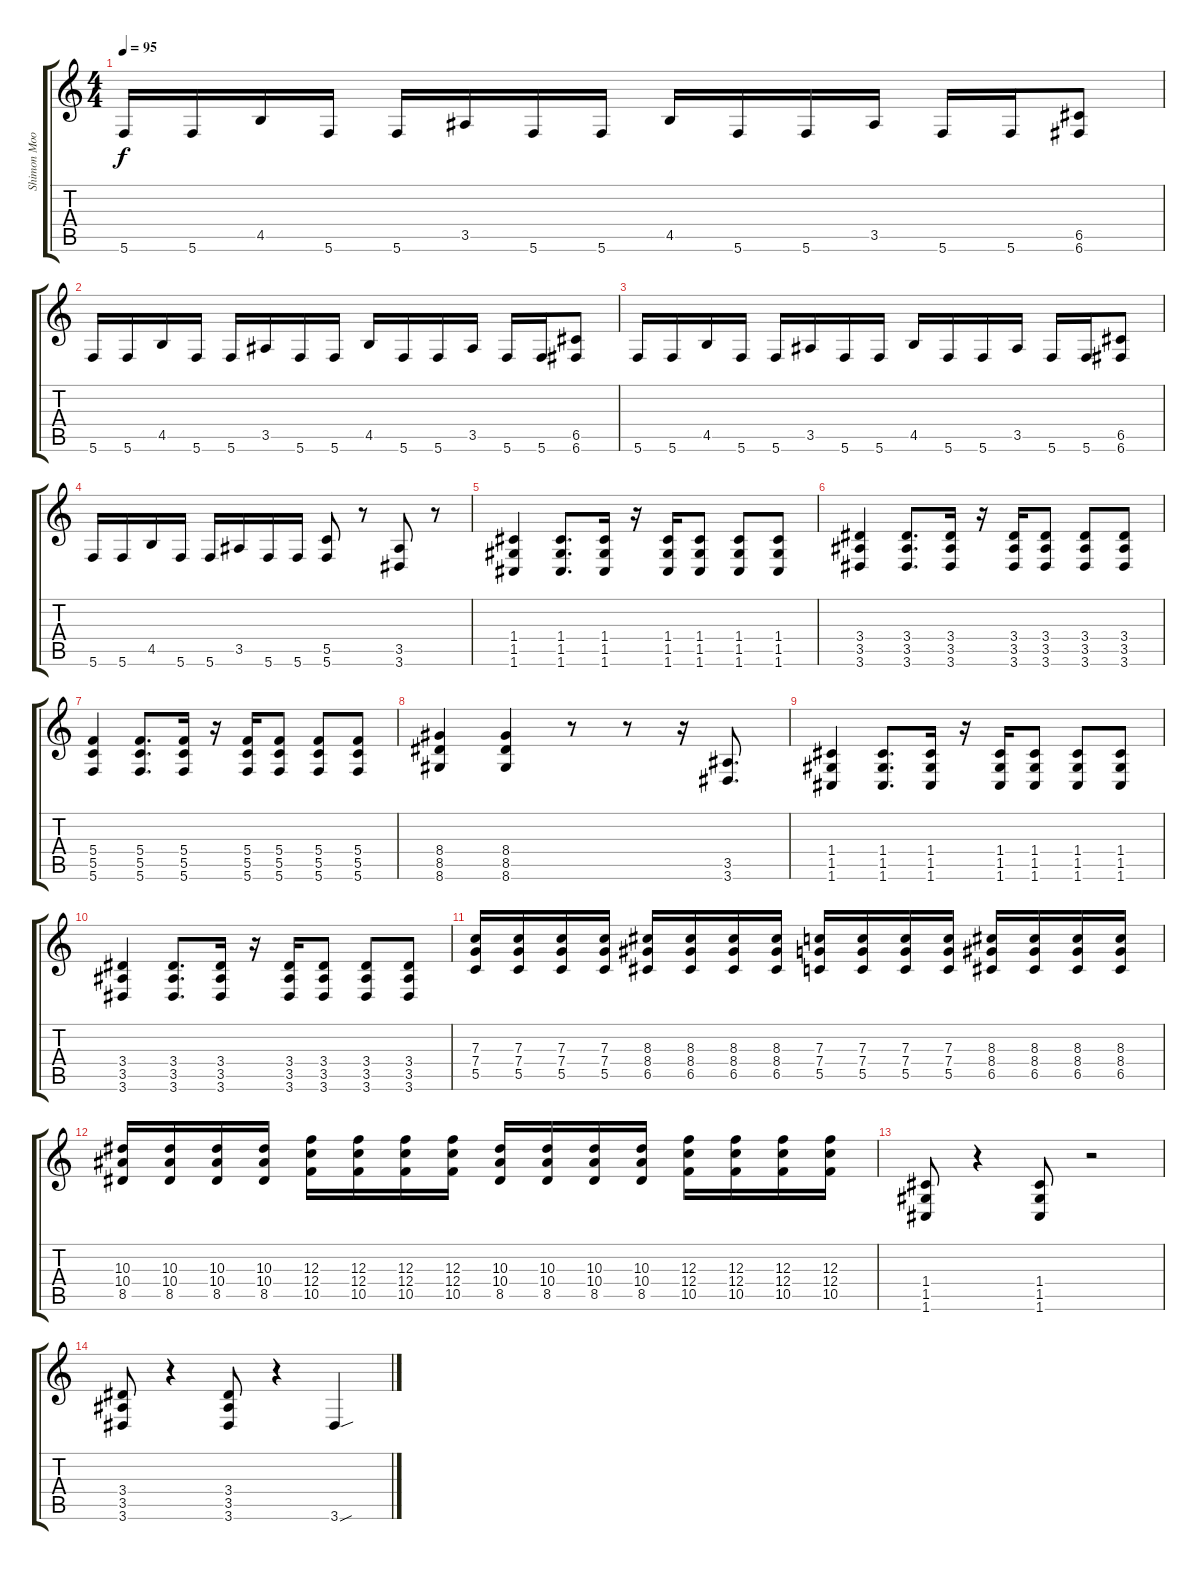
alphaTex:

\track ("Shimon Moore" "Shimon Moo") {instrument distortionguitar}
\staff {score tabs}
\tuning (D4 A3 F3 C3 G2 C2) {hide}
\ts (4 4)
\tempo 95
\clef g2
\ks c
5.6.16{dy f} 5.6.16 4.5.16 5.6.16 5.6.16 3.5.16 5.6.16 5.6.16 4.5.16 5.6.16 5.6.16 3.5.16 5.6.16 5.6.16 (6.5 6.6).8 |
5.6.16 5.6.16 4.5.16 5.6.16 5.6.16 3.5.16 5.6.16 5.6.16 4.5.16 5.6.16 5.6.16 3.5.16 5.6.16 5.6.16 (6.5 6.6).8 |
5.6.16 5.6.16 4.5.16 5.6.16 5.6.16 3.5.16 5.6.16 5.6.16 4.5.16 5.6.16 5.6.16 3.5.16 5.6.16 5.6.16 (6.5 6.6).8 |
5.6.16 5.6.16 4.5.16 5.6.16 5.6.16 3.5.16 5.6.16 5.6.16 (5.5 5.6).8 r.8 (3.5 3.6).8 r.8 |
(1.4 1.5 1.6).4 (1.4 1.5 1.6).8{d} (1.4 1.5 1.6).16 r.16 (1.4 1.5 1.6).16 (1.4 1.5 1.6).8 (1.4 1.5 1.6).8 (1.4 1.5 1.6).8 |
(3.4 3.5 3.6).4 (3.4 3.5 3.6).8{d} (3.4 3.5 3.6).16 r.16 (3.4 3.5 3.6).16 (3.4 3.5 3.6).8 (3.4 3.5 3.6).8 (3.4 3.5 3.6).8 |
(5.4 5.5 5.6).4 (5.4 5.5 5.6).8{d} (5.4 5.5 5.6).16 r.16 (5.4 5.5 5.6).16 (5.4 5.5 5.6).8 (5.4 5.5 5.6).8 (5.4 5.5 5.6).8 |
(8.4 8.5 8.6).4 (8.4 8.5 8.6).4 r.8 r.8 r.16 (3.5 3.6).8{d} |
(1.4 1.5 1.6).4 (1.4 1.5 1.6).8{d} (1.4 1.5 1.6).16 r.16 (1.4 1.5 1.6).16 (1.4 1.5 1.6).8 (1.4 1.5 1.6).8 (1.4 1.5 1.6).8 |
(3.4 3.5 3.6).4 (3.4 3.5 3.6).8{d} (3.4 3.5 3.6).16 r.16 (3.4 3.5 3.6).16 (3.4 3.5 3.6).8 (3.4 3.5 3.6).8 (3.4 3.5 3.6).8 |
(7.3 7.4 5.5).16 (7.3 7.4 5.5).16 (7.3 7.4 5.5).16 (7.3 7.4 5.5).16 (8.3 8.4 6.5).16 (8.3 8.4 6.5).16 (8.3 8.4 6.5).16 (8.3 8.4 6.5).16 (7.3 7.4 5.5).16 (7.3 7.4 5.5).16 (7.3 7.4 5.5).16 (7.3 7.4 5.5).16 (8.3 8.4 6.5).16 (8.3 8.4 6.5).16 (8.3 8.4 6.5).16 (8.3 8.4 6.5).16 |
(10.3 10.4 8.5).16 (10.3 10.4 8.5).16 (10.3 10.4 8.5).16 (10.3 10.4 8.5).16 (12.3 12.4 10.5).16 (12.3 12.4 10.5).16 (12.3 12.4 10.5).16 (12.3 12.4 10.5).16 (10.3 10.4 8.5).16 (10.3 10.4 8.5).16 (10.3 10.4 8.5).16 (10.3 10.4 8.5).16 (12.3 12.4 10.5).16 (12.3 12.4 10.5).16 (12.3 12.4 10.5).16 (12.3 12.4 10.5).16 |
(1.4 1.5 1.6).8 r.4 (1.4 1.5 1.6).8 r.2 |
(3.4 3.5 3.6).8 r.4 (3.4 3.5 3.6).8 r.4 3.6{sou}.4
